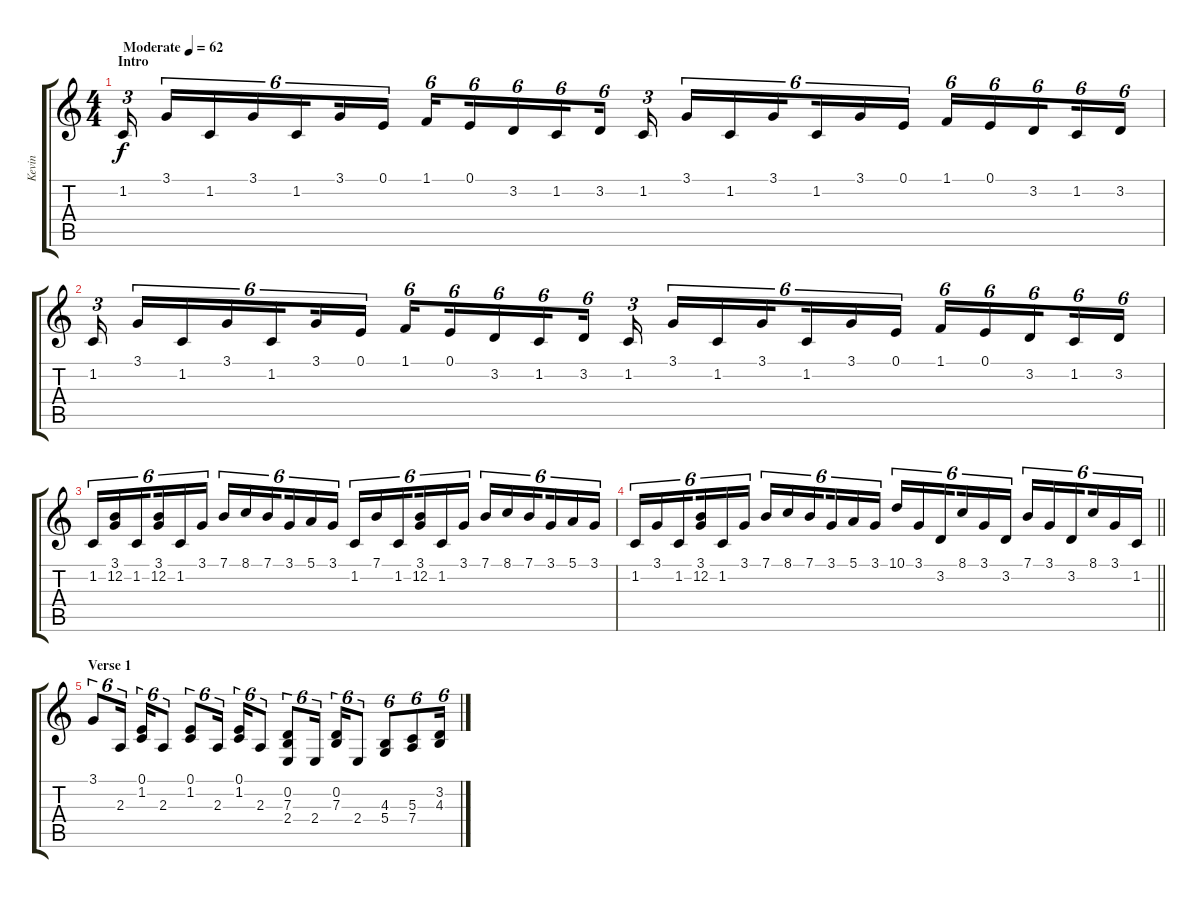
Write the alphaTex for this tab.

\track ("Kevin" "Kevin") {instrument brightacousticpiano}
\staff {score tabs}
\tuning (E4 B3 G3 D3 A2 E2) {hide}
\ts (4 4)
\section ("" "Intro")
\tempo (62 "Moderate")
\clef g2
\ks aminor
1.2.16{tu (3 2) dy f instrument brightacousticpiano} 3.1.16{tu (6 4)} 1.2.16{tu (6 4)} 3.1.16{tu (6 4)} 1.2.16{tu (6 4) beam splitsecondary} 3.1.16{tu (6 4)} 0.1.16{tu (6 4)} 1.1.16{tu (6 4) beam splitsecondary} 0.1.16{tu (6 4)} 3.2.16{tu (6 4)} 1.2.16{tu (6 4) beam splitsecondary} 3.2.16{tu (6 4)} 1.2.16{tu (3 2)} 3.1.16{tu (6 4)} 1.2.16{tu (6 4)} 3.1.16{tu (6 4) beam splitsecondary} 1.2.16{tu (6 4)} 3.1.16{tu (6 4)} 0.1.16{tu (6 4) beam splitsecondary} 1.1.16{tu (6 4)} 0.1.16{tu (6 4)} 3.2.16{tu (6 4) beam splitsecondary} 1.2.16{tu (6 4)} 3.2.16{tu (6 4)} |
1.2.16{tu (3 2)} 3.1.16{tu (6 4)} 1.2.16{tu (6 4)} 3.1.16{tu (6 4)} 1.2.16{tu (6 4) beam splitsecondary} 3.1.16{tu (6 4)} 0.1.16{tu (6 4)} 1.1.16{tu (6 4) beam splitsecondary} 0.1.16{tu (6 4)} 3.2.16{tu (6 4)} 1.2.16{tu (6 4) beam splitsecondary} 3.2.16{tu (6 4)} 1.2.16{tu (3 2)} 3.1.16{tu (6 4)} 1.2.16{tu (6 4)} 3.1.16{tu (6 4) beam splitsecondary} 1.2.16{tu (6 4)} 3.1.16{tu (6 4)} 0.1.16{tu (6 4) beam splitsecondary} 1.1.16{tu (6 4)} 0.1.16{tu (6 4)} 3.2.16{tu (6 4) beam splitsecondary} 1.2.16{tu (6 4)} 3.2.16{tu (6 4)} |
1.2.16{tu (6 4)} (3.1 12.2).16{tu (6 4)} 1.2.16{tu (6 4) beam splitsecondary} (3.1 12.2).16{tu (6 4)} 1.2.16{tu (6 4)} 3.1.16{tu (6 4)} 7.1.16{tu (6 4)} 8.1.16{tu (6 4)} 7.1.16{tu (6 4) beam splitsecondary} 3.1.16{tu (6 4)} 5.1.16{tu (6 4)} 3.1.16{tu (6 4)} 1.2.16{tu (6 4)} 7.1.16{tu (6 4)} 1.2.16{tu (6 4) beam splitsecondary} (3.1 12.2).16{tu (6 4)} 1.2.16{tu (6 4)} 3.1.16{tu (6 4)} 7.1.16{tu (6 4)} 8.1.16{tu (6 4)} 7.1.16{tu (6 4) beam splitsecondary} 3.1.16{tu (6 4)} 5.1.16{tu (6 4)} 3.1.16{tu (6 4)} |
\barLineRight lightlight
1.2.16{tu (6 4)} 3.1.16{tu (6 4)} 1.2.16{tu (6 4) beam splitsecondary} (3.1 12.2).16{tu (6 4)} 1.2.16{tu (6 4)} 3.1.16{tu (6 4)} 7.1.16{tu (6 4)} 8.1.16{tu (6 4)} 7.1.16{tu (6 4) beam splitsecondary} 3.1.16{tu (6 4)} 5.1.16{tu (6 4)} 3.1.16{tu (6 4)} 10.1.16{tu (6 4)} 3.1.16{tu (6 4)} 3.2.16{tu (6 4) beam splitsecondary} 8.1.16{tu (6 4)} 3.1.16{tu (6 4)} 3.2.16{tu (6 4)} 7.1.16{tu (6 4)} 3.1.16{tu (6 4)} 3.2.16{tu (6 4) beam splitsecondary} 8.1.16{tu (6 4)} 3.1.16{tu (6 4)} 1.2.16{tu (6 4)} |
\section ("" "Verse 1")
3.1.8{tu (6 4)} 2.3.16{tu (6 4) beam splitsecondary} (0.1 1.2).16{tu (6 4)} 2.3.8{tu (6 4)} (0.1 1.2).8{tu (6 4)} 2.3.16{tu (6 4) beam splitsecondary} (0.1 1.2).16{tu (6 4)} 2.3.8{tu (6 4)} (0.2 7.3 2.4).8{tu (6 4)} 2.4.16{tu (6 4) beam splitsecondary} (0.2 7.3).16{tu (6 4)} 2.4.8{tu (6 4)} (4.3 5.4).8{tu (6 4)} (5.3 7.4).8{tu (6 4)} (3.2 4.3).16{tu (6 4)}
